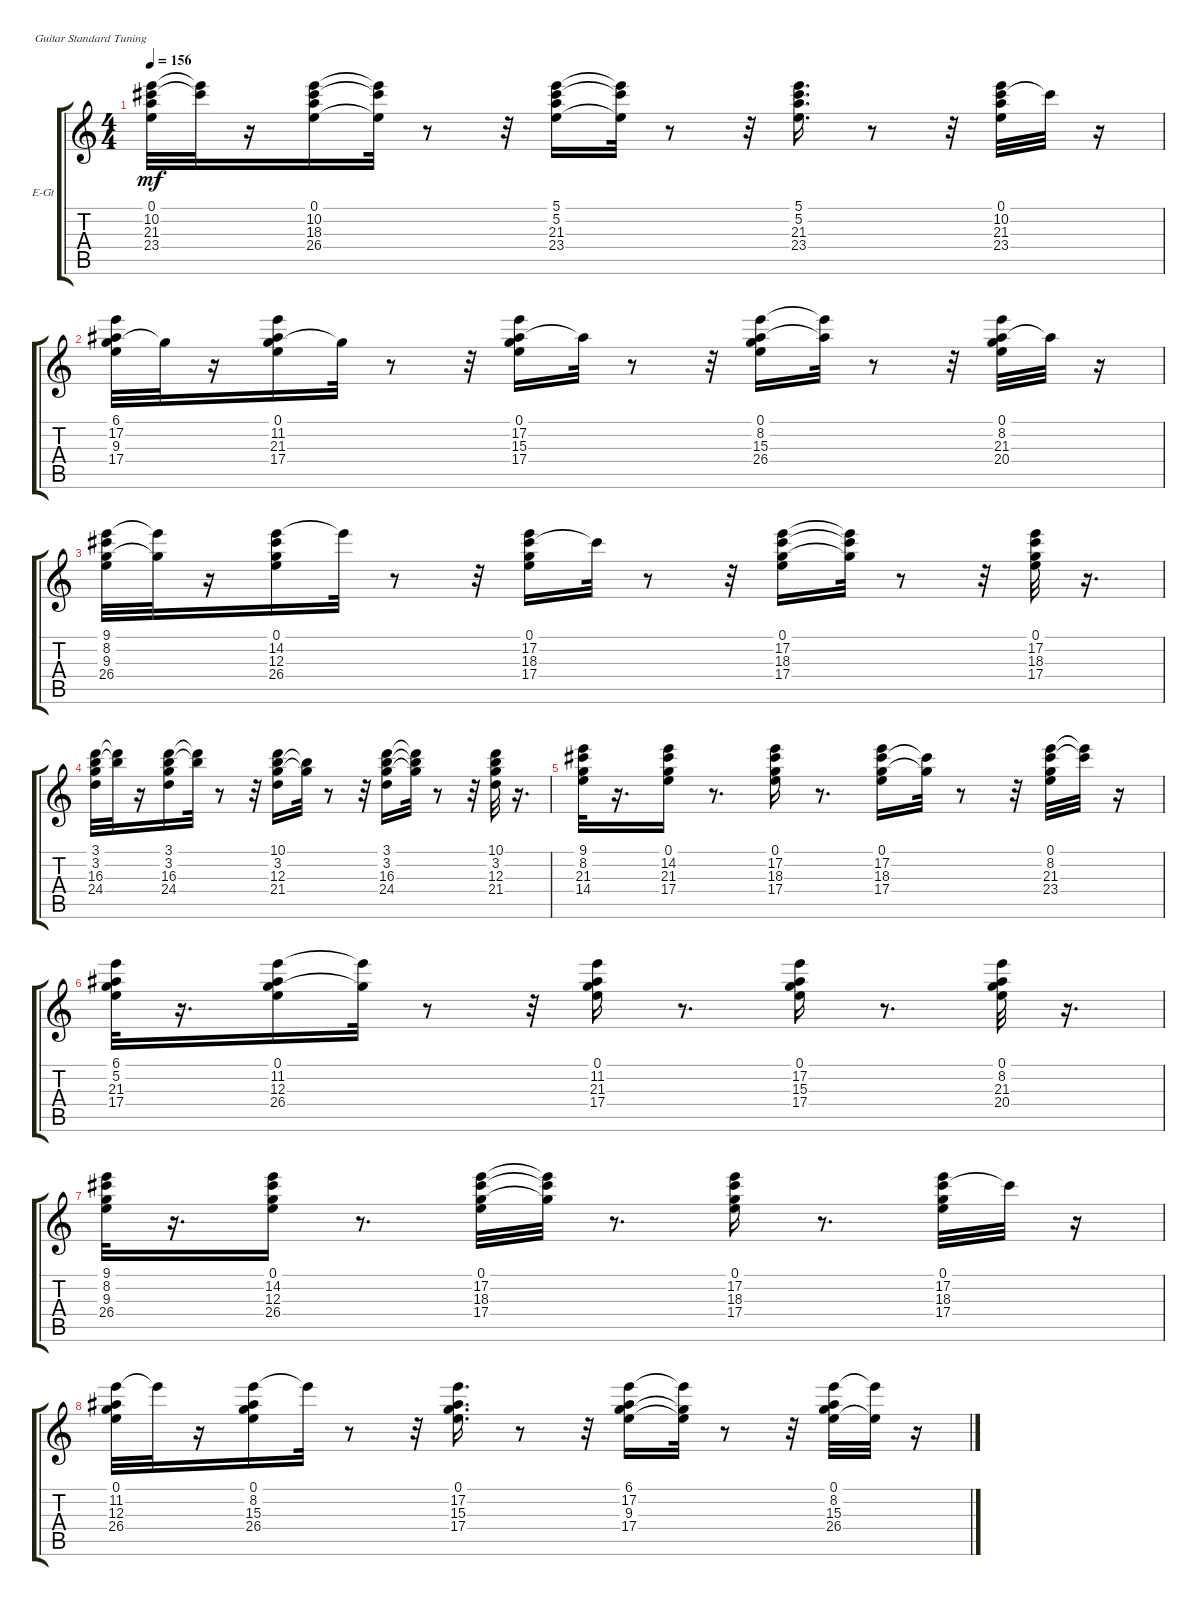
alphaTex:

\defaultSystemsLayout 4
\bracketExtendMode groupsimilarinstruments
\firstSystemTrackNameOrientation horizontal
\otherSystemsTrackNameOrientation horizontal
\track ("Electric Guitar" "E-Gt") {instrument electricguitarclean}
\staff {score tabs}
\tuning (E4 B3 G3 D3 A2 E2)
\ts (4 4)
\tempo 156
\clef g2
\scale
0.5
\ks c
(0.1 10.2 21.3 23.4).32{dy mf} (21.3{t} 23.4{t}).32 r.16 (0.1 10.2 18.3 26.4).16 (0.1{t} 18.3{t} 26.4{t}).32 r.8 r.32 (5.1 5.2 21.3 23.4).16 (5.2{t} 21.3{t} 23.4{t}).32 r.8 r.32 (5.1 5.2 21.3 23.4).16{d} r.8 r.32 (0.1 10.2 21.3 23.4).32 23.4{t}.32 r.16 |
\scale
0.5 (6.1 17.2 9.3 17.4).32 17.4{t}.32 r.16 (0.1 11.2 21.3 17.4).16 17.4{t}.32 r.8 r.32 (0.1 17.2 17.4 15.3).16 15.3{t}.32 r.8 r.32 (0.1 8.2 15.3 26.4).16 (15.3{t} 26.4{t}).32 r.8 r.32 (0.1 8.2 21.3 20.4).32 20.4{t}.32 r.16 |
\scale
0.5 (9.1 9.3 8.2 26.4).32 (8.2{t} 26.4{t}).32 r.16 (0.1 14.2 12.3 26.4).16 26.4{t}.32 r.8 r.32 (0.1 17.2 18.3 17.4).16 18.3{t}.32 r.8 r.32 (0.1 17.2 18.3 17.4).16 (17.2{t} 18.3{t} 17.4{t}).32 r.8 r.32 (0.1 17.2 17.4 18.3).32 r.16{d} |
\scale
0.5 (3.2 3.1 16.3 24.4).32 (16.3{t} 24.4{t}).32 r.16 (3.2 3.1 16.3 24.4).16 (16.3{t} 24.4{t}).32 r.8 r.32 (3.2 10.1 12.3 21.4).16 (12.3{t} 21.4{t}).32 r.8 r.32 (3.2 3.1 16.3 24.4).16 (3.1{t} 16.3{t} 24.4{t}).32 r.8 r.32 (3.2 10.1 12.3 21.4).32 r.16{d} |
\scale
0.5 (9.1 8.2 21.3 14.4).32 r.16{d} (0.1 14.2 21.3 17.4).16 r.8{d} (0.1 17.2 18.3 17.4).16 r.8{d} (0.1 17.2 18.3 17.4).16 (18.3{t} 17.4{t}).32 r.8 r.32 (0.1 8.2 21.3 23.4).32 (21.3{t} 23.4{t}).32 r.16 |
\scale
0.5 (6.1 5.2 21.3 17.4).32 r.16{d} (0.1 11.2 12.3 26.4).16 (12.3{t} 26.4{t}).32 r.8 r.32 (0.1 11.2 21.3 17.4).16 r.8{d} (0.1 17.2 15.3 17.4).16 r.8{d} (0.1 8.2 21.3 20.4).32 r.16{d} |
\scale
0.5 (9.1 9.3 8.2 26.4).32 r.16{d} (0.1 14.2 12.3 26.4).16 r.8{d} (0.1 17.2 17.4 18.3).32 (17.2{t} 17.4{t} 18.3{t}).32 r.8{d} (0.1 17.2 18.3 17.4).16 r.8{d} (0.1 17.2 17.4 18.3).32 18.3{t}.32 r.16 |
\scale
0.5 (0.1 11.2 12.3 26.4).32 26.4{t}.32 r.16 (0.1 8.2 15.3 26.4).16 26.4{t}.32 r.8 r.32 (0.1 17.2 15.3 17.4).16{d} r.8 r.32 (6.1 17.2 9.3 17.4).16 (17.2{t} 9.3{t} 17.4{t}).32 r.8 r.32 (0.1 8.2 15.3 26.4).32 (0.1{t} 26.4{t}).32 r.16
